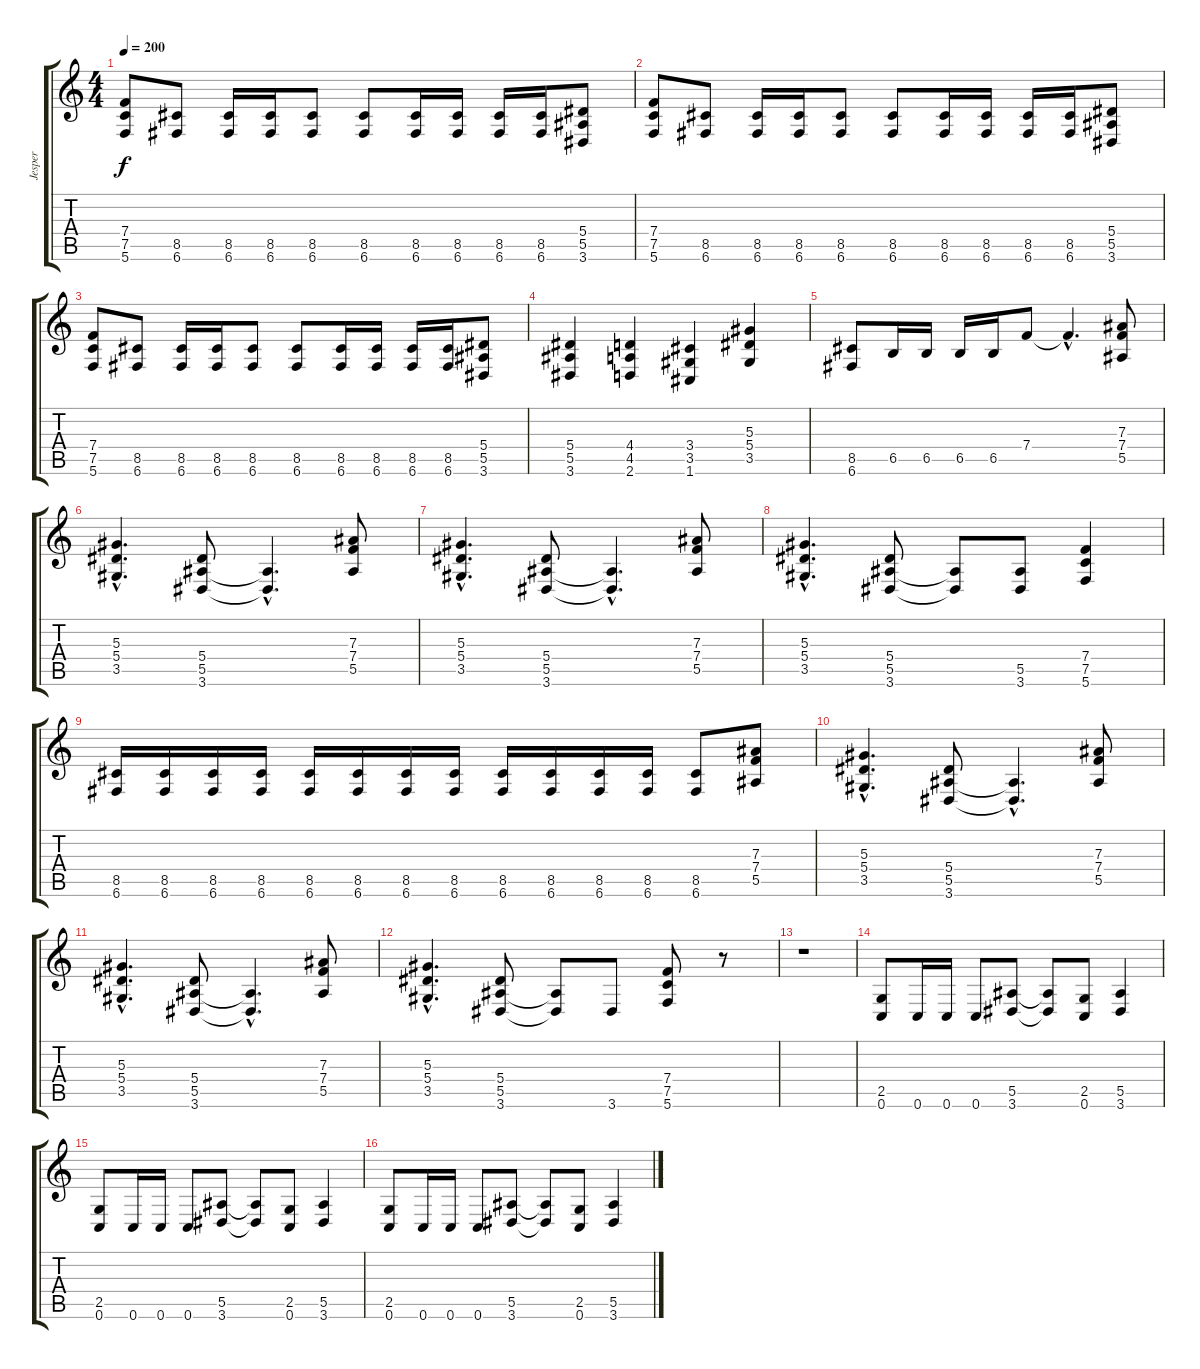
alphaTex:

\track ("Jesper" "Jesper") {instrument distortionguitar}
\staff {score tabs}
\tuning (C4 G3 Eb3 Bb2 F2 C2) {hide}
\ts (4 4)
\tempo 200
\clef g2
\ks c
(7.4 7.5 5.6).8{dy f} (8.5 6.6).8 (8.5 6.6).16 (8.5 6.6).16 (8.5 6.6).8 (8.5 6.6).8 (8.5 6.6).16 (8.5 6.6).16 (8.5 6.6).16 (8.5 6.6).16 (5.4 5.5 3.6).8 |
(7.4 7.5 5.6).8 (8.5 6.6).8 (8.5 6.6).16 (8.5 6.6).16 (8.5 6.6).8 (8.5 6.6).8 (8.5 6.6).16 (8.5 6.6).16 (8.5 6.6).16 (8.5 6.6).16 (5.4 5.5 3.6).8 |
(7.4 7.5 5.6).8 (8.5 6.6).8 (8.5 6.6).16 (8.5 6.6).16 (8.5 6.6).8 (8.5 6.6).8 (8.5 6.6).16 (8.5 6.6).16 (8.5 6.6).16 (8.5 6.6).16 (5.4 5.5 3.6).8 |
(5.4 5.5 3.6).4 (4.4 4.5 2.6).4 (3.4 3.5 1.6).4 (5.3 5.4 3.5).4 |
(8.5 6.6).8 6.5.16 6.5.16 6.5.16 6.5.16 7.4.8 7.4{hac t}.4{d} (7.3 7.4 5.5).8 |
(5.3{hac} 5.4{hac} 3.5{hac}).4{d} (5.4 5.5 3.6).8 (5.5{hac t} 3.6{hac t}).4{d} (7.3 7.4 5.5).8 |
(5.3{hac} 5.4{hac} 3.5{hac}).4{d} (5.4 5.5 3.6).8 (5.5{hac t} 3.6{hac t}).4{d} (7.3 7.4 5.5).8 |
(5.3{hac} 5.4{hac} 3.5{hac}).4{d} (5.4 5.5 3.6).8 (5.5{t} 3.6{t}).8 (5.5 3.6).8 (7.4 7.5 5.6).4 |
(8.5 6.6).16 (8.5 6.6).16 (8.5 6.6).16 (8.5 6.6).16 (8.5 6.6).16 (8.5 6.6).16 (8.5 6.6).16 (8.5 6.6).16 (8.5 6.6).16 (8.5 6.6).16 (8.5 6.6).16 (8.5 6.6).16 (8.5 6.6).8 (7.3 7.4 5.5).8 |
(5.3{hac} 5.4{hac} 3.5{hac}).4{d} (5.4 5.5 3.6).8 (5.5{hac t} 3.6{hac t}).4{d} (7.3 7.4 5.5).8 |
(5.3{hac} 5.4{hac} 3.5{hac}).4{d} (5.4 5.5 3.6).8 (5.5{hac t} 3.6{hac t}).4{d} (7.3 7.4 5.5).8 |
(5.3{hac} 5.4{hac} 3.5{hac}).4{d} (5.4 5.5 3.6).8 (5.5{t} 3.6{t}).8 3.6.8 (7.4 7.5 5.6).8 r.8 |
r.1 |
(2.5 0.6).8 0.6.16 0.6.16 0.6.8 (5.5 3.6).8 (5.5{t} 3.6{t}).8 (2.5 0.6).8 (5.5 3.6).4 |
(2.5 0.6).8 0.6.16 0.6.16 0.6.8 (5.5 3.6).8 (5.5{t} 3.6{t}).8 (2.5 0.6).8 (5.5 3.6).4 |
(2.5 0.6).8 0.6.16 0.6.16 0.6.8 (5.5 3.6).8 (5.5{t} 3.6{t}).8 (2.5 0.6).8 (5.5 3.6).4
